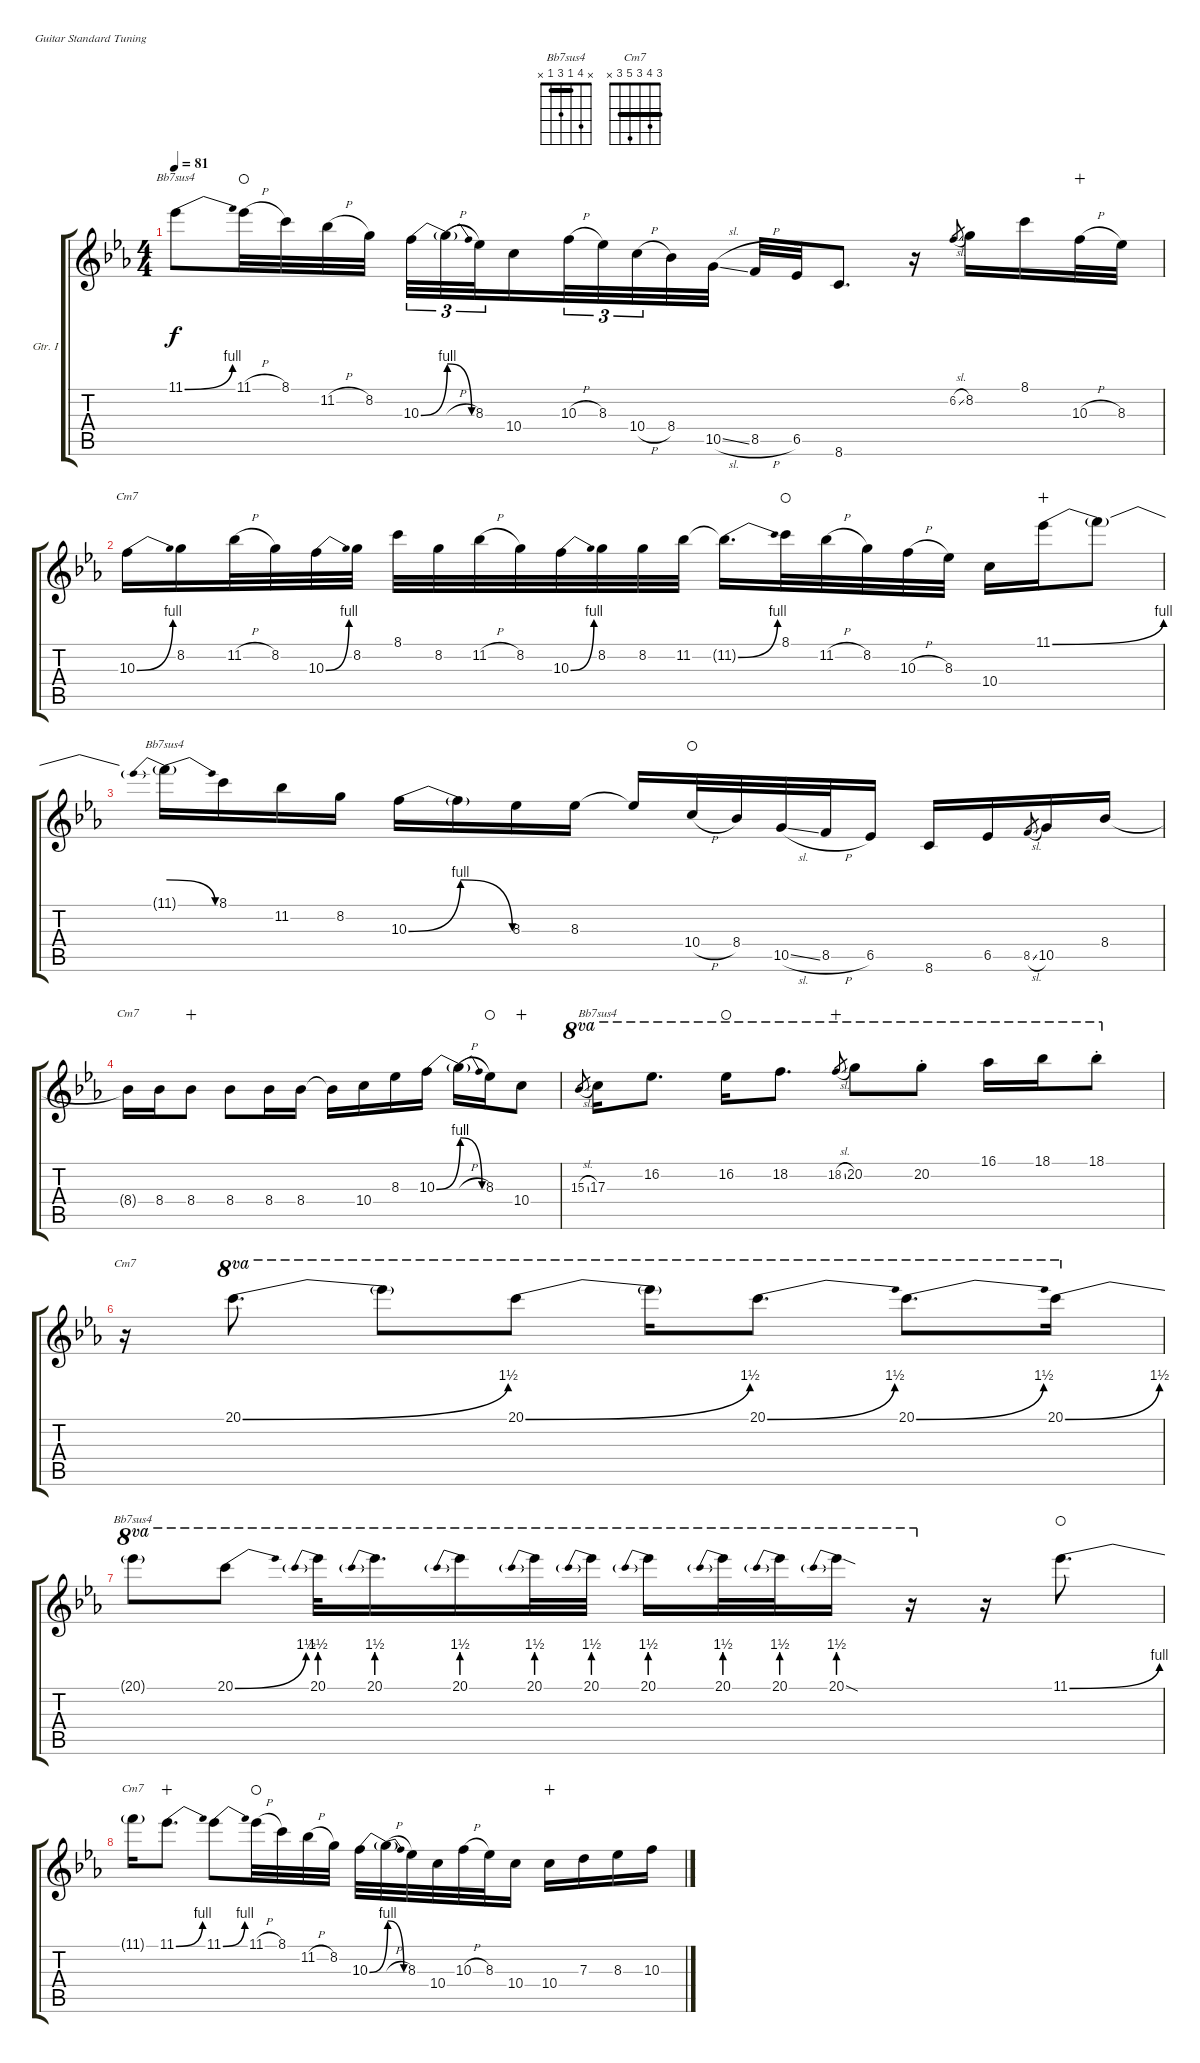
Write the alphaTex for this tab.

\bracketExtendMode groupsimilarinstruments
\firstSystemTrackNameOrientation horizontal
\otherSystemsTrackNameOrientation horizontal
\defaultBarNumberDisplay FirstOfSystem
\track ("Guitar I" "Gtr. I") {multiBarRest instrument distortionguitar}
\staff {score tabs}
\tuning (E4 B3 G3 D3 A2 E2)
\chord ("Bb7sus4" x 4 1 3 1 x) {showfingering false barre 1}
\chord ("Cm7" 3 4 3 5 3 x) {showfingering false barre (3 3)}
\ts (4 4)
\tempo 81
\clef g2
\ks eb
11.1{be (bend 0 0 15 4)}.8{ch "Bb7sus4" dy f} 11.1{h}.32{waho} 8.1.32 11.2{h}.32 8.2.32 10.3{be (bend 0 0 15 4)}.32{tu (3 2)} 10.3{be (release 0 4 15 0) h t}.32{tu (3 2) beam merge} 8.3.32{tu (3 2) beam merge} 10.4.16{beam merge} 10.3{h}.32{tu (3 2) beam merge} 8.3.32{tu (3 2) beam merge} 10.4{h}.32{tu (3 2) beam merge} 8.4.32{beam merge} 10.5{sl}.32 8.5{h}.32 6.5.32 8.6.8{d} r.16 6.2{sl}.8{gr} 8.2.16 8.1.16 10.3{h}.32{wahc} 8.3.32 |
10.3{be (bend 0 0 15 4)}.16{ch "Cm7" beam merge} 8.2.16{beam merge} 11.2{h}.32{beam merge} 8.2.32{beam merge} 10.3{be (bend 0 0 15 4)}.32{beam merge} 8.2.32 8.1.32 8.2.32 11.2{h}.32 8.2.32 10.3{be (bend 0 0 15 4)}.32 8.2.32 8.2.32 11.2.32 11.2{be (bend 0 0 15 4) t}.16{d} 8.1.32{waho} 11.2{h}.32 8.2.32 10.3{h}.32 8.3.32 10.4.16 11.1{be (bend 0 0 15 4)}.16{wahc} 11.1{t}.8 |
11.1{be (prebendrelease 0 4 15 0) t}.16{ch "Bb7sus4"} 8.1.16 11.2.16 8.2.16 10.3{be (bendrelease 0 0 10.2 4 20.4 4 30 0)}.16 10.3{t}.16 8.3.16 8.3.16 8.3{t}.16 10.4{h}.32{waho} 8.4.32 10.5{sl}.32 8.5{h}.32 6.5.16 8.6.16 6.5.16 8.5{sl}.8{gr} 10.5.16 8.4.16 |
8.4{t}.16{ch "Cm7"} 8.4.16 8.4.8{wahc} 8.4.8 8.4.16 8.4.16 8.4{t}.16 10.4.16 8.3.16 10.3{be (bend 0 0 15 4)}.16 10.3{be (release 0 4 15 0) h t}.16 8.3.16{waho} 10.4.8{wahc} |
15.3{sl}.8{ot 8va gr} 17.3.16{ch "Bb7sus4" ot 8va} 16.2.8{d ot 8va} 16.2.16{ot 8va waho} 18.2.8{d ot 8va} 18.2{sl}.8{ot 8va gr wahc} 20.2.8{ot 8va} 20.2{st}.8{ot 8va} 16.1.16{ot 8va} 18.1.16{ot 8va} 18.1{st}.8{ot 8va} |
r.16{ch "Cm7"} 20.1{be (bend 0 0 14.399999999999999 6)}.8{d ot 8va} 20.1{t}.8{ot 8va} 20.1{be (bend 0 0 13.799999999999999 6)}.8{ot 8va} 20.1{t}.16{ot 8va} 20.1{be (bend 0 0 15.6 6)}.8{d ot 8va} 20.1{be (bend 0 0 15.6 6)}.8{d ot 8va} 20.1{be (bend 0 0 15 6)}.16{ot 8va} |
20.1{t}.8{ch "Bb7sus4" ot 8va} 20.1{be (bend 0 0 15 6)}.8{ot 8va} 20.1{be (prebend 0 6 60 6)}.32{ot 8va} 20.1{be (prebend 0 6 60 6)}.16{d ot 8va} 20.1{be (prebend 0 6 60 6)}.16{ot 8va} 20.1{be (prebend 0 6 60 6)}.32{ot 8va} 20.1{be (prebend 0 6 60 6)}.32{ot 8va} 20.1{be (prebend 0 6 60 6)}.16{ot 8va} 20.1{be (prebend 0 6 60 6)}.32{ot 8va} 20.1{be (prebend 0 6 60 6)}.32{ot 8va} 20.1{be (prebend 0 6 60 6) sod}.16{ot 8va} r.16{ot 8va} r.16 11.1{be (bend 0 0 15 4)}.8{d waho} |
11.1{t}.16{ch "Cm7"} 11.1{be (bend 0 0 15 4)}.8{d wahc} 11.1{be (bend 0 0 15 4)}.8 11.1{h}.32{waho} 8.1.32 11.2{h}.32 8.2.32 10.3{be (bend 0 0 15 4)}.32 10.3{be (release 0 4 15 0) h t}.32 8.3.32 10.4.32 10.3{h}.32 8.3.32 10.4.16 10.4.16{wahc} 7.3.16 8.3.16 10.3.16
